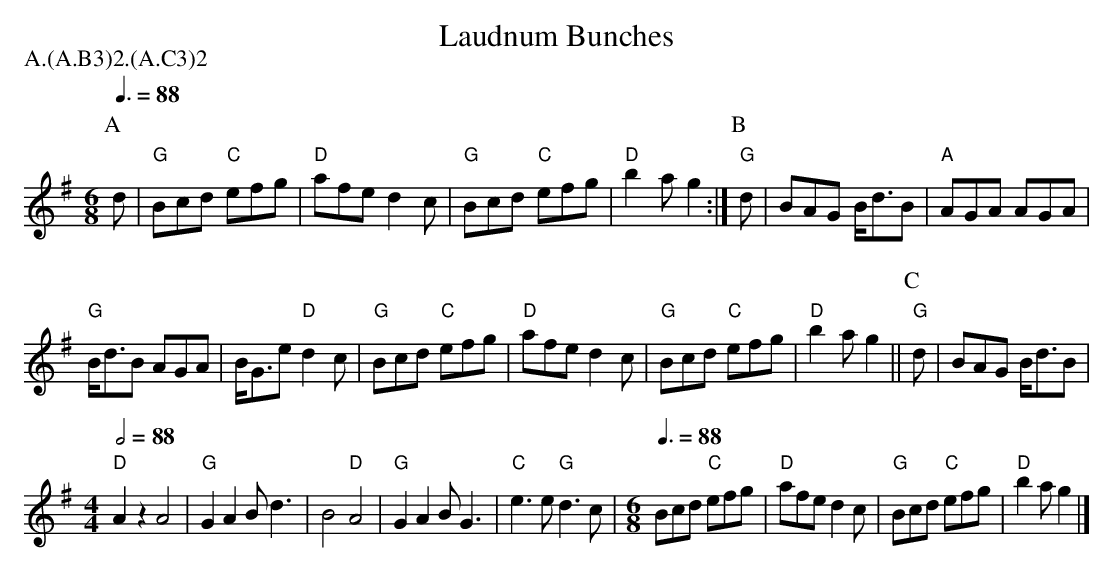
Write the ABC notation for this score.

X:1
T: Laudnum Bunches
P: A.(A.B3)2.(A.C3)2
Q: 3/8=88
M: 6/8
L: 1/8
K: G
P: A
d |\
"G" Bcd "C" efg | "D" afe d2 c | "G" Bcd "C" efg| "D" b2 a g2 :|\
P: B
"G" d |\
BAG B<dB | "A" AGA AGA |
"G" B<dB AGA | B<Ge "D" d2 c |\
"G" Bcd "C" efg | "D" afe d2 c | "G" Bcd "C" efg | "D" b2 a g2 ||\
P: C
"G" d | BAG B<dB |
M: 4/4
L: 1/4
Q: 1/2=88
"D" A z A2 | "G" G A B<d | B2 "D" A2 | "G" G A B<G | \
"C" e>e "G" d>c |\
M: 6/8
L: 1/8
Q: 3/8=88
Bcd "C" efg | "D" afe d2 c | "G"Bcd "C" efg | "D" b2 a g2 |]
